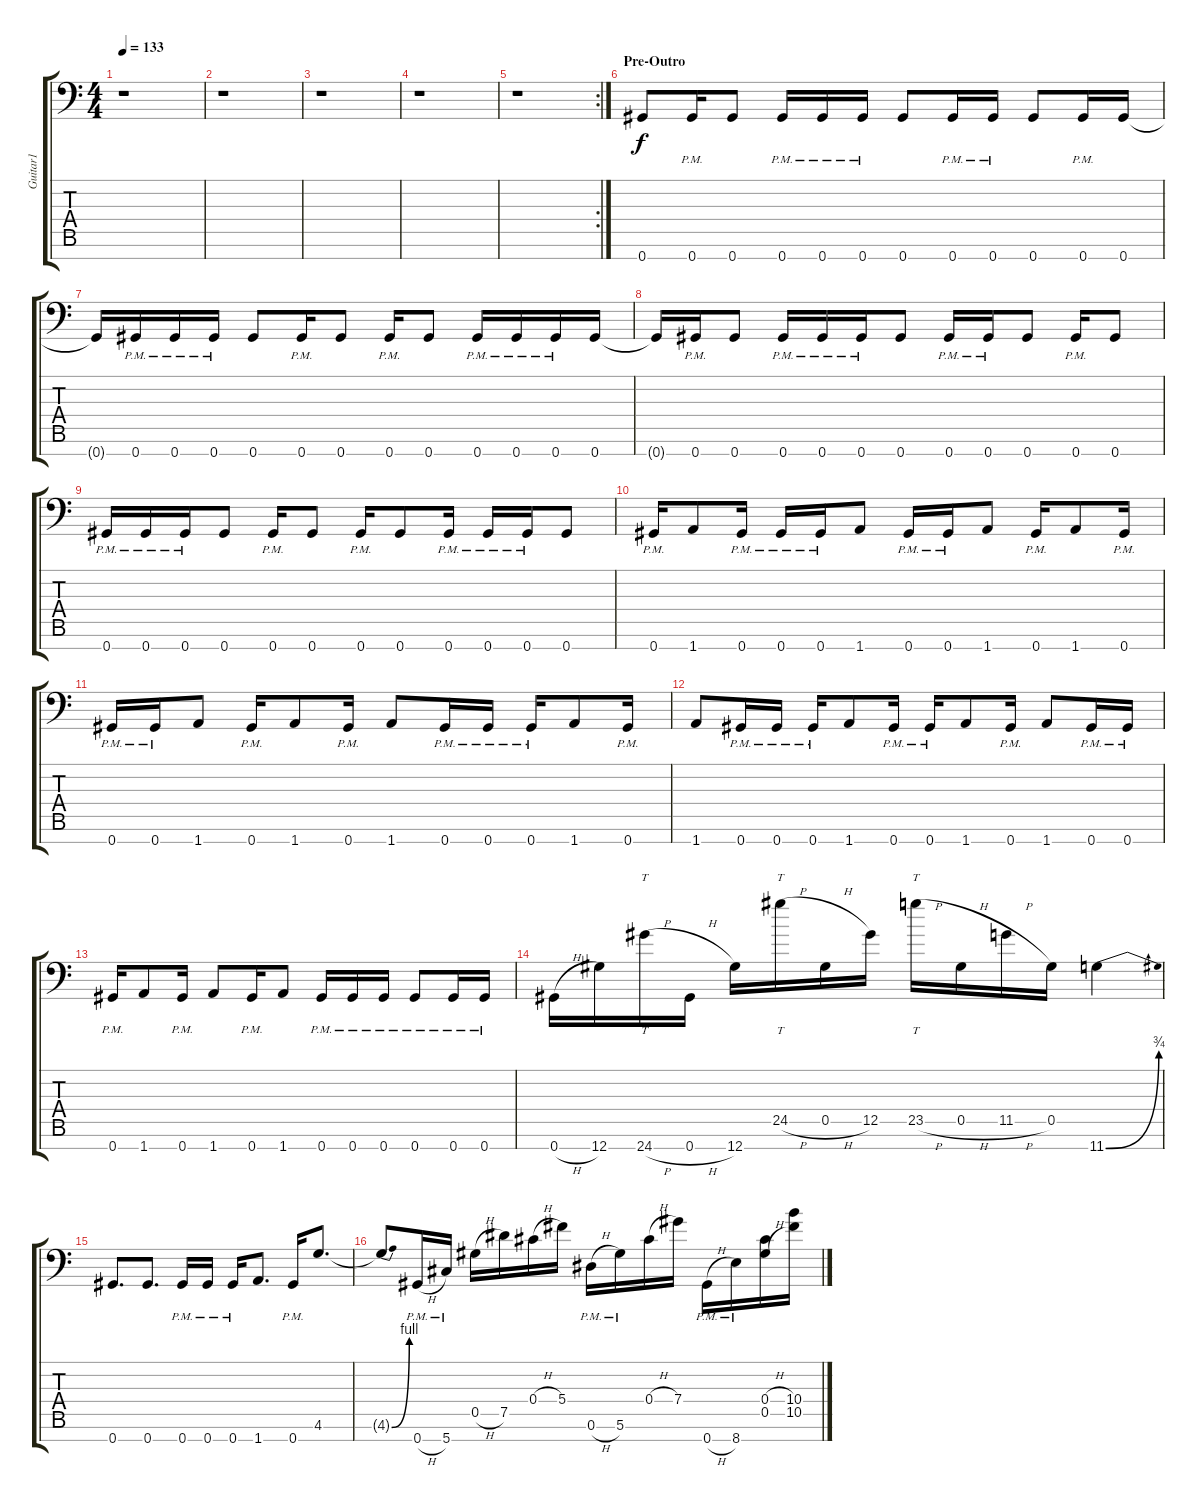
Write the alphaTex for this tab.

\track ("Guitar1" "Guitar1") {instrument distortionguitar}
\staff {score tabs}
\tuning (Eb4 Bb3 Gb3 Db3 Ab2 Eb2 Ab1) {hide}
\ts (4 4)
\tempo 133
\clef f4
\ks c
r.1{dy f} |
r.1 |
r.1 |
r.1 |
\rc 2
r.1 |
\section ("" "Pre-Outro")
0.7.8 0.7{pm}.16 0.7.8 0.7{pm}.16 0.7{pm}.16 0.7{pm}.16 0.7.8 0.7{pm}.16 0.7{pm}.16 0.7.8 0.7{pm}.16 0.7.16 |
0.7{t}.16 0.7{pm}.16 0.7{pm}.16 0.7{pm}.16 0.7.8 0.7{pm}.16 0.7.8 0.7{pm}.16 0.7.8 0.7{pm}.16 0.7{pm}.16 0.7{pm}.16 0.7.16 |
0.7{t}.16 0.7{pm}.16 0.7.8 0.7{pm}.16 0.7{pm}.16 0.7{pm}.16 0.7.8 0.7{pm}.16 0.7{pm}.16 0.7.8 0.7{pm}.16 0.7.8 |
0.7{pm}.16 0.7{pm}.16 0.7{pm}.16 0.7.8 0.7{pm}.16 0.7.8 0.7{pm}.16 0.7.8 0.7{pm}.16 0.7{pm}.16 0.7{pm}.16 0.7.8 |
0.7{pm}.16 1.7.8 0.7{pm}.16 0.7{pm}.16 0.7{pm}.16 1.7.8 0.7{pm}.16 0.7{pm}.16 1.7.8 0.7{pm}.16 1.7.8 0.7{pm}.16 |
0.7{pm}.16 0.7{pm}.16 1.7.8 0.7{pm}.16 1.7.8 0.7{pm}.16 1.7.8 0.7{pm}.16 0.7{pm}.16 0.7{pm}.16 1.7.8 0.7{pm}.16 |
1.7.8 0.7{pm}.16 0.7{pm}.16 0.7{pm}.16 1.7.8 0.7{pm}.16 0.7{pm}.16 1.7.8 0.7{pm}.16 1.7.8 0.7{pm}.16 0.7{pm}.16 |
0.7{pm}.16 1.7.8 0.7{pm}.16 1.7.8 0.7{pm}.16 1.7.8 0.7{pm}.16 0.7{pm}.16 0.7{pm}.16 0.7{pm}.8 0.7{pm}.16 0.7{pm}.16 |
0.7{h}.16 12.7.16 24.7{h}.16{tt} 0.7{h}.16 12.7.16 24.5{h}.16{tt} 0.5{h}.16 12.5.16 23.5{h}.16{tt} 0.5{h}.16 11.5{h}.16 0.5.16 11.7{be (bend 0 0 60 3)}.4 |
0.7.8{d} 0.7.8{d} 0.7{pm}.16 0.7{pm}.16 0.7{pm}.16 1.7.8{d} 0.7{pm}.16 4.6.8{d} |
4.6{be (bend 0 0 60 4) t}.8 0.7{h pm}.16 5.7{pm}.16 0.5{h}.16 7.5.16 0.4{h}.16 5.4.16 0.6{h pm}.16 5.6{pm}.16 0.4{h}.16 7.4.16 0.7{h pm}.16 8.7{pm}.16 (0.4{h} 0.5{h}).16 (10.4 10.5).16
